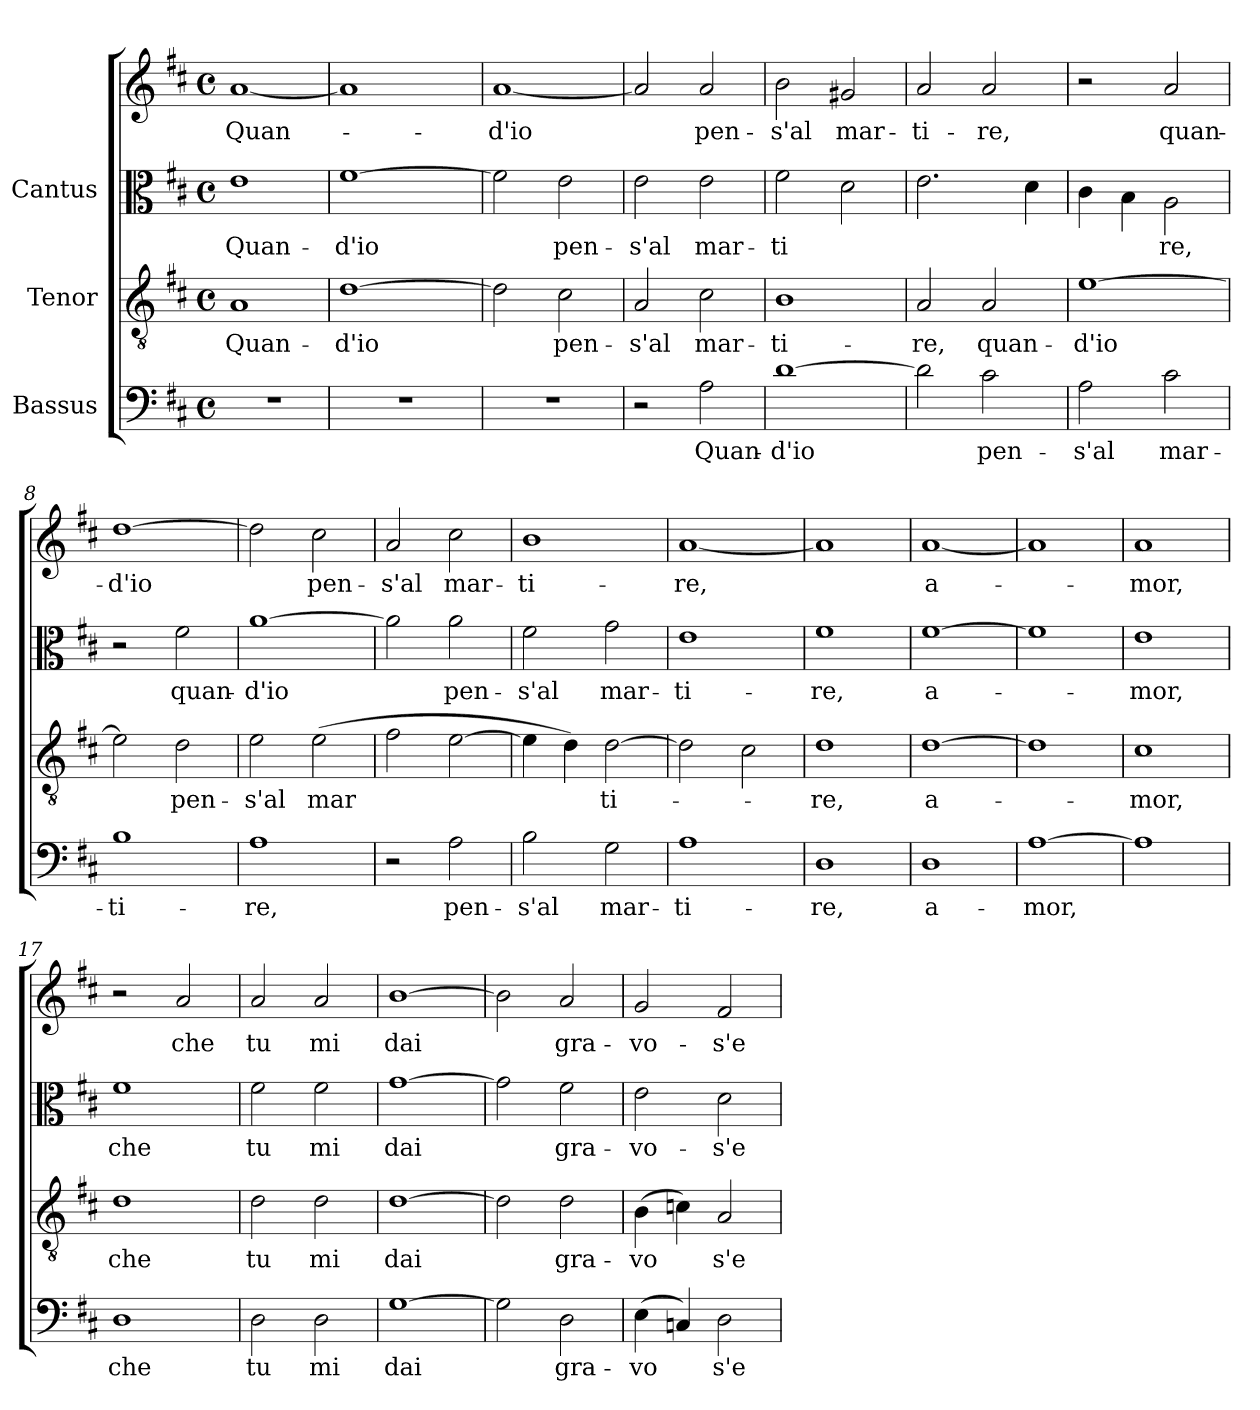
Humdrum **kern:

**kern	**text	**kern	**text	**kern	**text	**kern	**text
*part3	*part3	*part2	*part2	*part1	*part1	*part1	*part1
*staff4	*staff4	*staff3	*staff3	*staff2	*staff2	*staff1	*staff1
*I"Bassus	*	*I"Tenor	*	*I"Cantus	*	*	*
!!LO:PB:g=z
*stria5	*	*stria5	*	*stria5	*	*stria5	*
*clefF4	*	*clefGv2	*	*clefC3	*	*clefG2	*
*k[f#c#]	*	*k[f#c#]	*	*k[f#c#]	*	*k[f#c#]	*
*D:	*	*D:	*	*D:	*	*D:	*
*M4/4	*	*M4/4	*	*M4/4	*	*M4/4	*
*met(c)	*	*met(c)	*	*met(c)	*	*met(c)	*
*MM240	*	*MM240	*	*MM240	*	*MM240	*
=1	=1	=1	=1	=1	=1	=1	=1
!	!	!	!LO:LY:b:cj	!	!LO:LY:b:cj	!	!LO:LY:b:cj
1r	.	1A	Quan-	1e	-Quan-	[<1a	Quan-
=2	=2	=2	=2	=2	=2	=2	=2
!	!	!	!LO:LY:b:cj	!	!LO:LY:b:cj	!	!
1r	.	[>1d	-d'io	[>1f#	-d'io	1a]	.
=3	=3	=3	=3	=3	=3	=3	=3
!	!	!	!LO:LY:b:cj	!	!LO:LY:b:cj	!	!LO:LY:b:cj
1r	.	2d\]	.	2f#\]	.	[<1a	d'io
!	!	!	!LO:LY:b:cj	!	!LO:LY:b:cj	!	!
.	.	2c#\	pen-	2e\	pen-	.	.
=4	=4	=4	=4	=4	=4	=4	=4
!	!	!	!LO:LY:b:cj	!	!LO:LY:b:cj	!	!LO:LY:b:cj
2r	.	2A/	-s'al	2e\	-s'al	2a/]	-
!	!LO:LY:b:cj	!	!LO:LY:b:cj	!	!LO:LY:b:cj	!	!LO:LY:b:cj
2A\	Quan-	2c#\	mar-	2e\	mar-	2a/	pen-
=5	=5	=5	=5	=5	=5	=5	=5
!	!LO:LY:b:cj	!	!LO:LY:b:cj	!	!LO:LY:b:cj	!	!LO:LY:b:cj
[>1d	-d'io	1B	-ti-	2f#\	-ti-	2b\	-s'al
!	!	!	!	!	!LO:LY:b:cj	!	!LO:LY:b:cj
.	.	.	.	2d\	--	2g#X/	mar-
=6	=6	=6	=6	=6	=6	=6	=6
!	!LO:LY:b:cj	!	!LO:LY:b:cj	!	!	!	!LO:LY:b:cj
2d\]	.	2A/	-re,	2.e\	.	2a/	-ti-
!	!LO:LY:b:cj	!	!LO:LY:b:cj	!	!	!	!LO:LY:b:cj
2c#\	pen-	2A/	quan-	.	.	2a/	-re,
.	.	.	.	4d\	.	.	.
=7	=7	=7	=7	=7	=7	=7	=7
!	!LO:LY:b:cj	!	!LO:LY:b:cj	!	!LO:LY:b:cj	!	!
2A\	-s'al	[>1e	-d'io	4c#\	-	2r	.
!	!	!	!	!	!LO:LY:b:cj	!	!
.	.	.	.	4B\	.	.	.
!	!LO:LY:b:cj	!	!	!	!LO:LY:b:cj	!	!LO:LY:b:cj
2c#\	mar-	.	.	2A\	re,	2a/	quan-
!!LO:LB:g=z
=8	=8	=8	=8	=8	=8	=8	=8
!	!LO:LY:b:cj	!	!LO:LY:b:cj	!	!	!	!LO:LY:b:cj
1B	-ti-	2e\]	.	2r	.	[>1dd	d'io
!	!	!	!LO:LY:b:cj	!	!LO:LY:b:cj	!	!
.	.	2d\	pen-	2f#\	quan-	.	.
=9	=9	=9	=9	=9	=9	=9	=9
!	!LO:LY:b:cj	!	!LO:LY:b:cj	!	!LO:LY:b:cj	!	!LO:LY:b:cj
1A	-re,	2e\	-s'al	[>1a	-d'io	2dd\]	-
!	!	!	!LO:LY:b:cj	!	!	!	!LO:LY:b:cj
.	.	(>2e\	mar-	.	.	2cc#\	pen-
=10	=10	=10	=10	=10	=10	=10	=10
!	!	!	!	!	!LO:LY:b:cj	!	!LO:LY:b:cj
2r	.	2f#\	.	2a\]	-	2a/	s'al
!	!LO:LY:b:cj	!	!	!	!LO:LY:b:cj	!	!LO:LY:b:cj
2A\	pen-	[>2e\	.	2a\	pen-	2cc#\	mar-
=11	=11	=11	=11	=11	=11	=11	=11
!	!LO:LY:b:cj	!	!LO:LY:b:cj	!	!LO:LY:b:cj	!	!LO:LY:b:cj
2B\	-s'al	4e\]	-	2f#\	-s'al	1b	-ti-
!	!	!	!LO:LY:b:cj	!	!	!	!
.	.	4d\)	.	.	.	.	.
!	!LO:LY:b:cj	!	!LO:LY:b:cj	!	!LO:LY:b:cj	!	!
2G\	mar-	[>2d\	ti-	2g\	mar-	.	.
=12	=12	=12	=12	=12	=12	=12	=12
!	!LO:LY:b:cj	!	!	!	!LO:LY:b:cj	!	!LO:LY:b:cj
1A	-ti-	2d\]	.	1e	ti-	[<1a	-re,
.	.	2c#\	.	.	.	.	.
=13	=13	=13	=13	=13	=13	=13	=13
!	!LO:LY:b:cj	!	!LO:LY:b:cj	!	!LO:LY:b:cj	!	!
1D	-re,	1d	-re,	1f#	-re,	1a]	.
=14	=14	=14	=14	=14	=14	=14	=14
!	!LO:LY:b:cj	!	!LO:LY:b:cj	!	!LO:LY:b:cj	!	!LO:LY:b:cj
1D	a-	[>1d	a-	[>1f#	-a-	[<1a	a-
=15	=15	=15	=15	=15	=15	=15	=15
!	!LO:LY:b:cj	!	!	!	!	!	!
[>1A	-mor,	1d]	.	1f#]	.	1a]	.
!!LO:LB:g=z
=16	=16	=16	=16	=16	=16	=16	=16
!	!	!	!LO:LY:b:cj	!	!LO:LY:b:cj	!	!LO:LY:b:cj
1A]	.	1c#	-mor,	1e	mor,	1a	-mor,
=17	=17	=17	=17	=17	=17	=17	=17
!	!LO:LY:b:cj	!	!LO:LY:b:cj	!	!LO:LY:b:cj	!	!
1D	che	1d	che	1f#	che	2r	.
!	!	!	!	!	!	!	!LO:LY:b:cj
.	.	.	.	.	.	2a/	che
=18	=18	=18	=18	=18	=18	=18	=18
!	!LO:LY:b:cj	!	!LO:LY:b:cj	!	!LO:LY:b:cj	!	!LO:LY:b:cj
2D\	tu	2d\	tu	2f#\	tu	2a/	tu
!	!LO:LY:b:cj	!	!LO:LY:b:cj	!	!LO:LY:b:cj	!	!LO:LY:b:cj
2D\	mi	2d\	mi	2f#\	mi	2a/	mi
=19	=19	=19	=19	=19	=19	=19	=19
!	!LO:LY:b:cj	!	!LO:LY:b:cj	!	!LO:LY:b:cj	!	!LO:LY:b:cj
[>1G	dai	[>1d	dai	[>1g	dai	[>1b	dai
=20	=20	=20	=20	=20	=20	=20	=20
!	!LO:LY:b:cj	!	!LO:LY:b:cj	!	!LO:LY:b:cj	!	!LO:LY:b:cj
2G\]	.	2d\]	.	2g\]	-	2b\]	.
!	!LO:LY:b:cj	!	!LO:LY:b:cj	!	!LO:LY:b:cj	!	!LO:LY:b:cj
2D\	gra-	2d\	gra-	2f#\	gra-	2a/	gra-
=21	=21	=21	=21	=21	=21	=21	=21
!	!LO:LY:b:cj	!	!LO:LY:b:cj	!	!LO:LY:b:cj	!	!LO:LY:b:cj
(>4E\	-vo-	(>4B\	-vo-	2e\	vo-	2g/	-vo-
!	!LO:LY:b:cj	!	!LO:LY:b:cj	!	!	!	!
4Cn/)	-	4cn\)	-	.	.	.	.
!	!LO:LY:b:cj	!	!LO:LY:b:cj	!	!LO:LY:b:cj	!	!LO:LY:b:cj
2D\	s'e	2A/	s'e	2d\	-s'e	2f#/	-s'e
=	=	=	=	=	=	=	=
*-	*-	*-	*-	*-	*-	*-	*-
